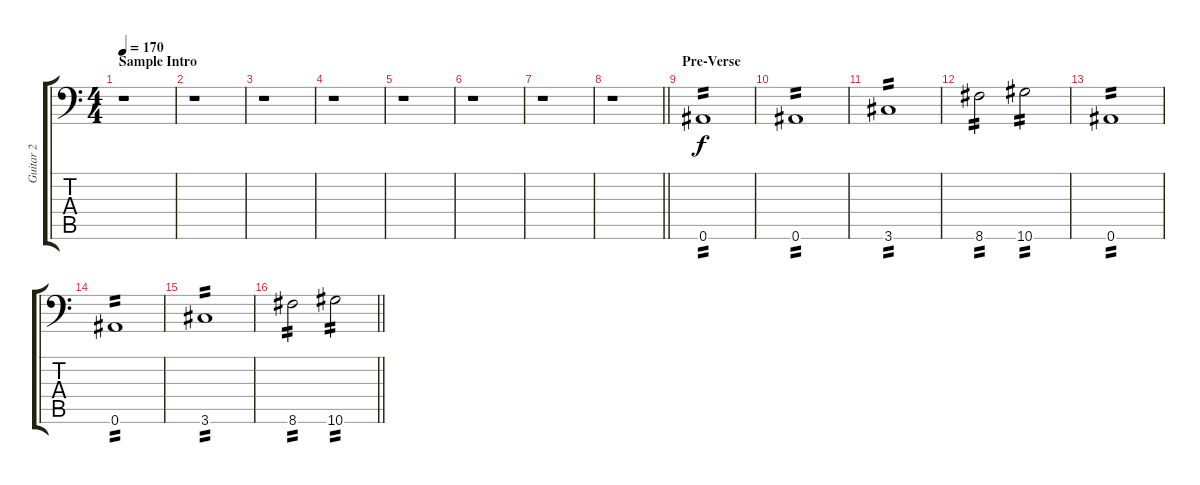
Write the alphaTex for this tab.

\track ("Guitar 2" "Guitar 2") {instrument distortionguitar}
\staff {score tabs}
\tuning (C4 G3 Eb3 Bb2 F2 Bb1) {hide}
\ts (4 4)
\section ("" "Sample Intro")
\tempo 170
\clef f4
\ks c
r.1{dy f instrument distortionguitar} |
r.1 |
r.1 |
r.1 |
r.1 |
r.1 |
r.1 |
\barLineRight lightlight
r.1 |
\section ("" "Pre-Verse")
0.6.1{tp 2} |
0.6.1{tp 2} |
3.6.1{tp 2} |
8.6.2{tp 2} 10.6.2{tp 2} |
0.6.1{tp 2} |
0.6.1{tp 2} |
3.6.1{tp 2} |
\barLineRight lightlight
8.6.2{tp 2} 10.6.2{tp 2}
